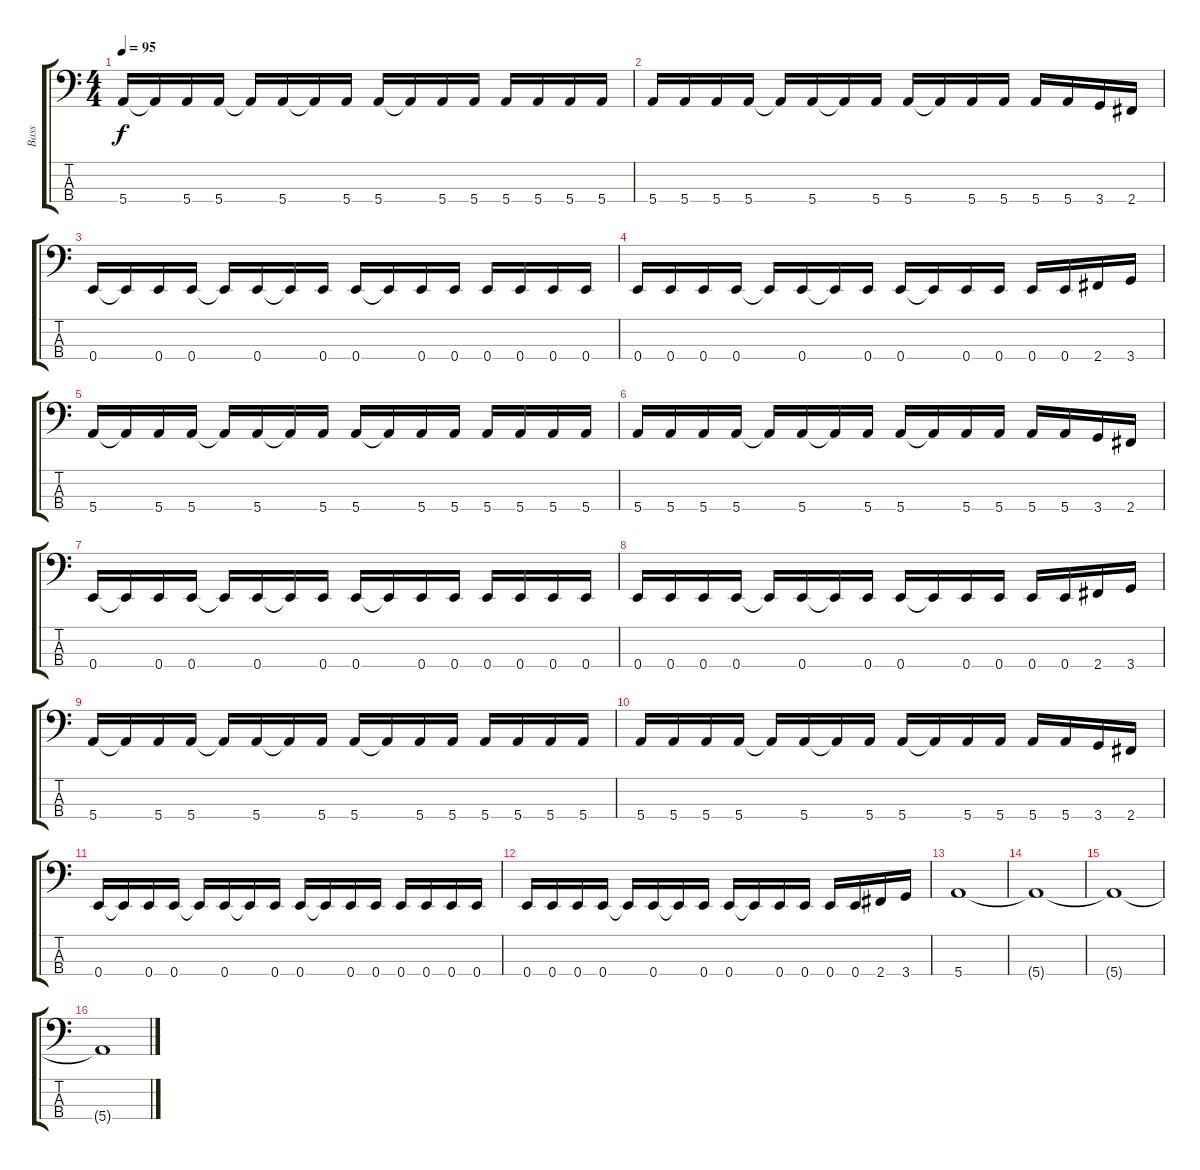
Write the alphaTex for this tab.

\track ("Bass" "Bass") {instrument electricbasspick}
\staff {score tabs}
\tuning (G2 D2 A1 E1) {hide}
\ts (4 4)
\tempo 95
\clef f4
\ks c
5.4.16{dy f} 5.4{t}.16 5.4.16 5.4.16 5.4{t}.16 5.4.16 5.4{t}.16 5.4.16 5.4.16 5.4{t}.16 5.4.16 5.4.16 5.4.16 5.4.16 5.4.16 5.4.16 |
5.4.16 5.4.16 5.4.16 5.4.16 5.4{t}.16 5.4.16 5.4{t}.16 5.4.16 5.4.16 5.4{t}.16 5.4.16 5.4.16 5.4.16 5.4.16 3.4.16 2.4.16 |
0.4.16 0.4{t}.16 0.4.16 0.4.16 0.4{t}.16 0.4.16 0.4{t}.16 0.4.16 0.4.16 0.4{t}.16 0.4.16 0.4.16 0.4.16 0.4.16 0.4.16 0.4.16 |
0.4.16 0.4.16 0.4.16 0.4.16 0.4{t}.16 0.4.16 0.4{t}.16 0.4.16 0.4.16 0.4{t}.16 0.4.16 0.4.16 0.4.16 0.4.16 2.4.16 3.4.16 |
5.4.16 5.4{t}.16 5.4.16 5.4.16 5.4{t}.16 5.4.16 5.4{t}.16 5.4.16 5.4.16 5.4{t}.16 5.4.16 5.4.16 5.4.16 5.4.16 5.4.16 5.4.16 |
5.4.16 5.4.16 5.4.16 5.4.16 5.4{t}.16 5.4.16 5.4{t}.16 5.4.16 5.4.16 5.4{t}.16 5.4.16 5.4.16 5.4.16 5.4.16 3.4.16 2.4.16 |
0.4.16 0.4{t}.16 0.4.16 0.4.16 0.4{t}.16 0.4.16 0.4{t}.16 0.4.16 0.4.16 0.4{t}.16 0.4.16 0.4.16 0.4.16 0.4.16 0.4.16 0.4.16 |
0.4.16 0.4.16 0.4.16 0.4.16 0.4{t}.16 0.4.16 0.4{t}.16 0.4.16 0.4.16 0.4{t}.16 0.4.16 0.4.16 0.4.16 0.4.16 2.4.16 3.4.16 |
5.4.16 5.4{t}.16 5.4.16 5.4.16 5.4{t}.16 5.4.16 5.4{t}.16 5.4.16 5.4.16 5.4{t}.16 5.4.16 5.4.16 5.4.16 5.4.16 5.4.16 5.4.16 |
5.4.16 5.4.16 5.4.16 5.4.16 5.4{t}.16 5.4.16 5.4{t}.16 5.4.16 5.4.16 5.4{t}.16 5.4.16 5.4.16 5.4.16 5.4.16 3.4.16 2.4.16 |
0.4.16 0.4{t}.16 0.4.16 0.4.16 0.4{t}.16 0.4.16 0.4{t}.16 0.4.16 0.4.16 0.4{t}.16 0.4.16 0.4.16 0.4.16 0.4.16 0.4.16 0.4.16 |
0.4.16 0.4.16 0.4.16 0.4.16 0.4{t}.16 0.4.16 0.4{t}.16 0.4.16 0.4.16 0.4{t}.16 0.4.16 0.4.16 0.4.16 0.4.16 2.4.16 3.4.16 |
5.4.1 |
5.4{t}.1 |
5.4{t}.1 |
5.4{t}.1
